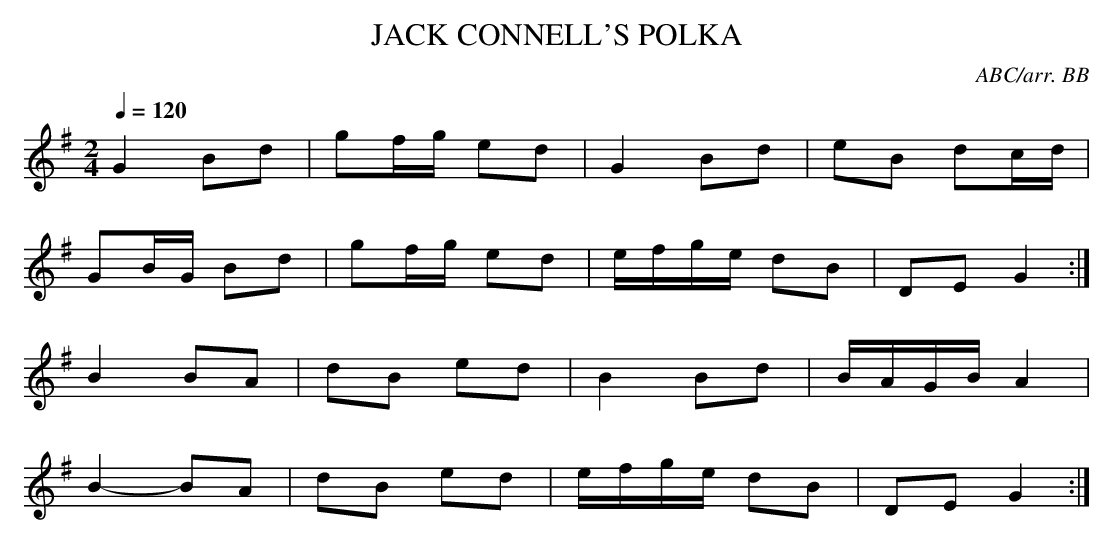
X:1
T:JACK CONNELL'S POLKA
C:ABC/arr. BB
Q:1/4=120
L:1/8
M:2/4
K:G
G2 Bd|gf/g/ ed|G2 Bd|eB dc/d/|
GB/G/ Bd|gf/g/ ed|e/f/g/e/ dB|DE G2 :|
B2 BA|dB ed|B2 Bd|B/A/G/B/ A2|
B2-BA|dB ed|e/f/g/e/ dB|DE G2 :|
